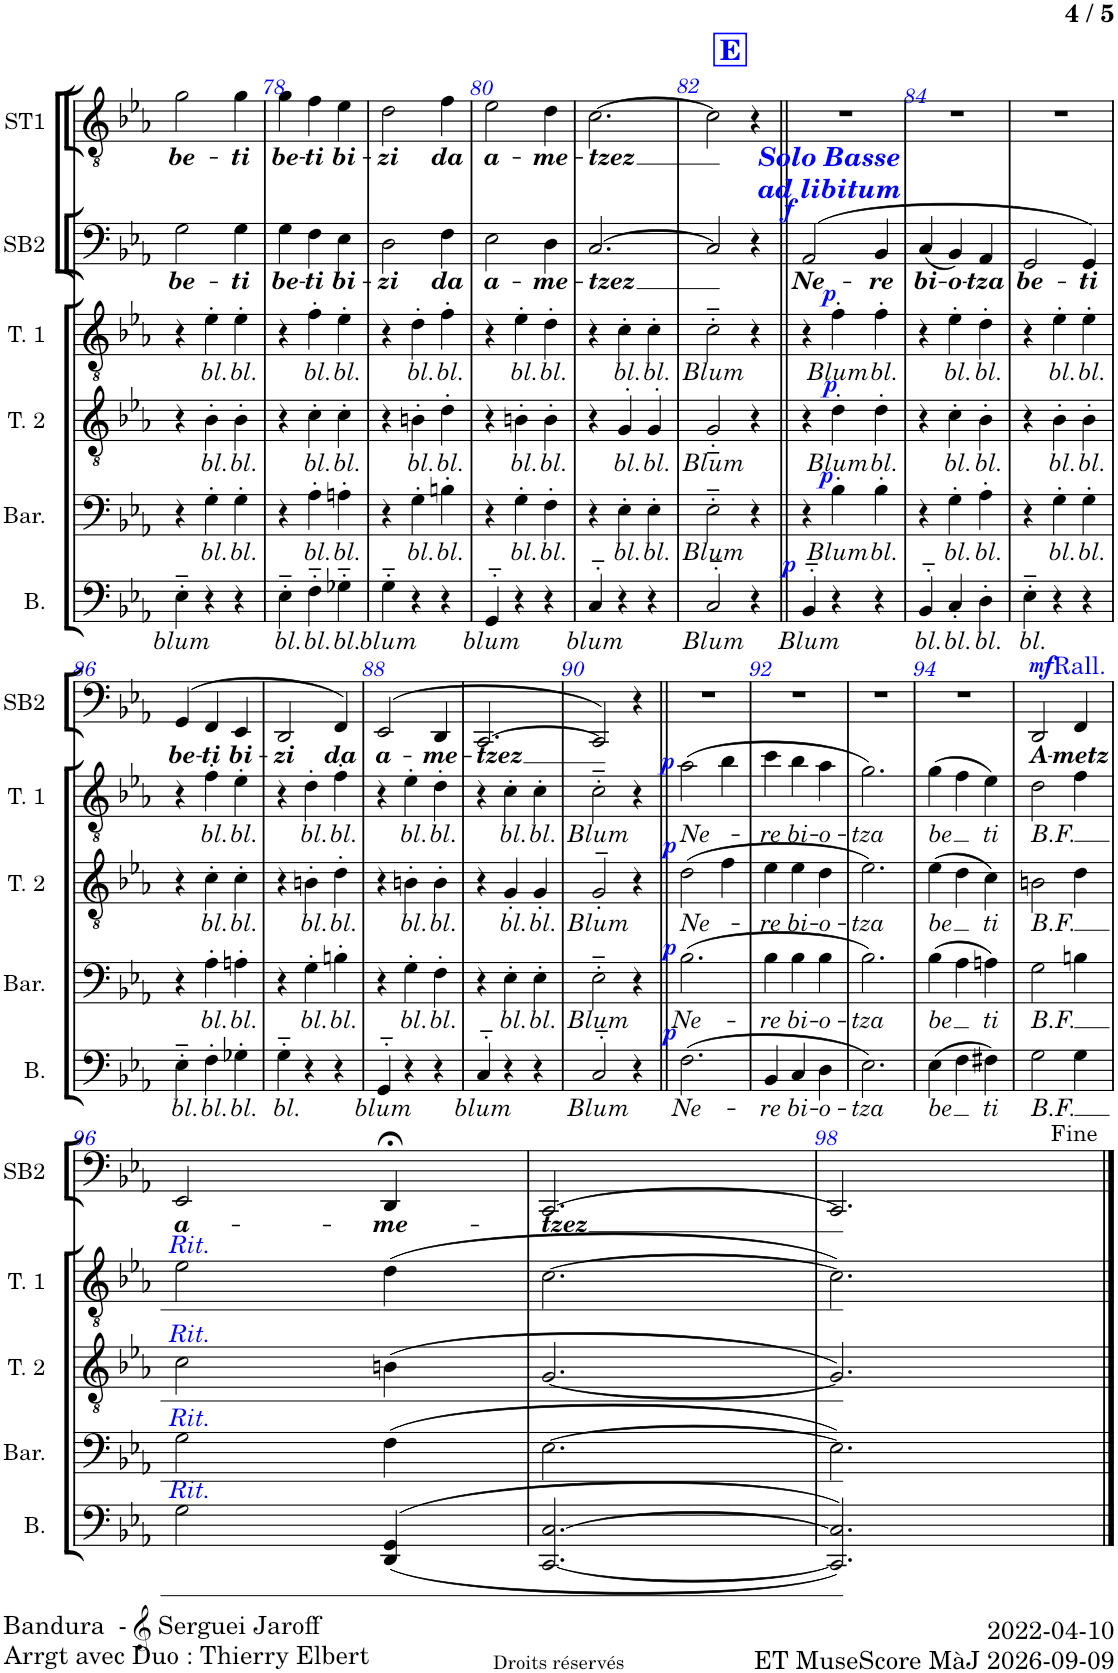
**kern	**text	**dynam	**kern	**text	**dynam	**kern	**text	**dynam	**kern	**text	**dynam	**kern	**text	**dynam	**kern	**text
*part6	*part6	*part6	*part5	*part5	*part5	*part4	*part4	*part4	*part3	*part3	*part3	*part2	*part2	*part2	*part1	*part1
*staff6	*staff6	*staff6	*staff5	*staff5	*staff5	*staff4	*staff4	*staff4	*staff3	*staff3	*staff3	*staff2	*staff2	*staff2	*staff1	*staff1
*I"Basse	*	*	*I"Baryton	*	*	*I"Ténor 2	*	*	*I"Ténor 1	*	*	*I"Basse	*	*	*I"Solo T1	*
*I'B.	*	*	*I'Bar.	*	*	*I'T. 2	*	*	*I'T. 1	*	*	*	*	*	*I'ST1	*
!!LO:PB:g=z
*clefF4	*	*	*clefF4	*	*	*clefGv2	*	*	*clefGv2	*	*	*clefF4	*	*	*clefGv2	*
*k[b-e-a-]	*	*	*k[b-e-a-]	*	*	*k[b-e-a-]	*	*	*k[b-e-a-]	*	*	*k[b-e-a-]	*	*	*k[b-e-a-]	*
*M3/4	*	*	*M3/4	*	*	*M3/4	*	*	*M3/4	*	*	*M3/4	*	*	*M3/4	*
=77	=77	=77	=77	=77	=77	=77	=77	=77	=77	=77	=77	=77	=77	=77	=77	=77
!	!LO:LY:b	!	!	!	!	!	!	!	!	!	!	!	!LO:LY:b	!	!	!LO:LY:b
4E-'~\	blum	.	4r	.	.	4r	.	.	4r	.	.	2G\	be-	.	2g\	be-
!	!	!	!	!LO:LY:b	!	!	!LO:LY:b	!	!	!LO:LY:b	!	!	!	!	!	!
4r	.	.	4G'\	bl.	.	4B-'\	bl.	.	4e-'\	bl.	.	.	.	.	.	.
!	!	!	!	!LO:LY:b	!	!	!LO:LY:b	!	!	!LO:LY:b	!	!	!LO:LY:b	!	!	!LO:LY:b
4r	.	.	4G'\	bl.	.	4B-'\	bl.	.	4e-'\	bl.	.	4G\	-ti	.	4g\	-ti
=78	=78	=78	=78	=78	=78	=78	=78	=78	=78	=78	=78	=78	=78	=78	=78	=78
!	!LO:LY:b	!	!	!	!	!	!	!	!	!	!	!	!LO:LY:b	!	!	!LO:LY:b
4E-'~\	bl.	.	4r	.	.	4r	.	.	4r	.	.	4G\	be-	.	4g\	be-
!	!LO:LY:b	!	!	!LO:LY:b	!	!	!LO:LY:b	!	!	!LO:LY:b	!	!	!LO:LY:b	!	!	!LO:LY:b
4F'~\	bl.	.	4A-'\	bl.	.	4c'\	bl.	.	4f'\	bl.	.	4F\	-ti	.	4f\	-ti
!	!LO:LY:b	!	!	!LO:LY:b	!	!	!LO:LY:b	!	!	!LO:LY:b	!	!	!LO:LY:b	!	!	!LO:LY:b
4G-X'~\	bl.	.	4An'\	bl.	.	4c'\	bl.	.	4e-'\	bl.	.	4E-\	bi-	.	4e-\	bi-
=79	=79	=79	=79	=79	=79	=79	=79	=79	=79	=79	=79	=79	=79	=79	=79	=79
!	!LO:LY:b	!	!	!	!	!	!	!	!	!	!	!	!LO:LY:b	!	!	!LO:LY:b
4G'~\	blum	.	4r	.	.	4r	.	.	4r	.	.	2D\	-zi	.	2d\	-zi
!	!	!	!	!LO:LY:b	!	!	!LO:LY:b	!	!	!LO:LY:b	!	!	!	!	!	!
4r	.	.	4G'\	bl.	.	4Bn'\	bl.	.	4d'\	bl.	.	.	.	.	.	.
!	!	!	!	!LO:LY:b	!	!	!LO:LY:b	!	!	!LO:LY:b	!	!	!LO:LY:b	!	!	!LO:LY:b
4r	.	.	4Bn'\	bl.	.	4d'\	bl.	.	4f'\	bl.	.	4F\	da	.	4f\	da
=80	=80	=80	=80	=80	=80	=80	=80	=80	=80	=80	=80	=80	=80	=80	=80	=80
!	!LO:LY:b	!	!	!	!	!	!	!	!	!	!	!	!LO:LY:b	!	!	!LO:LY:b
4GG'>~>/	blum	.	4r	.	.	4r	.	.	4r	.	.	2E-\	a-	.	2e-\	a-
!	!	!	!	!LO:LY:b	!	!	!LO:LY:b	!	!	!LO:LY:b	!	!	!	!	!	!
4r	.	.	4G'\	bl.	.	4Bn'\	bl.	.	4e-'\	bl.	.	.	.	.	.	.
!	!	!	!	!LO:LY:b	!	!	!LO:LY:b	!	!	!LO:LY:b	!	!	!LO:LY:b	!	!	!LO:LY:b
4r	.	.	4F'\	bl.	.	4B'\	bl.	.	4d'\	bl.	.	4D\	-me-	.	4d\	-me-
=81	=81	=81	=81	=81	=81	=81	=81	=81	=81	=81	=81	=81	=81	=81	=81	=81
!	!LO:LY:b	!	!	!	!	!	!	!	!	!	!	!	!LO:LY:b	!	!	!LO:LY:b
4C'>~>/	blum	.	4r	.	.	4r	.	.	4r	.	.	[>2.C/	-tzez	.	[2.c\	-tzez
!	!	!	!	!LO:LY:b	!	!	!LO:LY:b	!	!	!LO:LY:b	!	!	!	!	!	!
4r	.	.	4E-'\	bl.	.	4G'>/	bl.	.	4c'\	bl.	.	.	.	.	.	.
!	!	!	!	!LO:LY:b	!	!	!LO:LY:b	!	!	!LO:LY:b	!	!	!	!	!	!
4r	.	.	4E-'\	bl.	.	4G'>/	bl.	.	4c'\	bl.	.	.	.	.	.	.
=82	=82	=82	=82	=82	=82	=82	=82	=82	=82	=82	=82	=82	=82	=82	=82	=82
!	!LO:LY:b	!	!	!LO:LY:b	!	!	!LO:LY:b	!	!	!LO:LY:b	!	!	!	!	!	!
2C'>~>/	Blum	.	2E-'~\	Blum	.	2G'~/	Blum	.	2c'~\	Blum	.	2C/]	.	.	2c\]	.
4r	.	.	4r	.	.	4r	.	.	4r	.	.	4r	.	.	4r	.
!!LO:REH:place=s1:a:B:cj:color=#0000FF:fs=14:t=E
=83||	=83||	=83||	=83||	=83||	=83||	=83||	=83||	=83||	=83||	=83||	=83||	=83||	=83||	=83||	=83||	=83||
!	!	!	!	!	!	!	!	!	!	!	!	!LO:TX:a:Bi:color=#0000FF:t=Solo Basse	!	!	!	!
!	!	!	!	!	!	!	!	!	!	!	!	!LO:TX:a:t=ad libitum	!	!	!	!
!	!LO:LY:b	!LO:DY:a	!	!	!LO:DY:a	!	!	!LO:DY:a	!	!	!LO:DY:a	!	!LO:LY:b	!LO:DY:a	!	!
4BB-'>~>/	Blum	p	4r	.	p	4r	.	p	4r	.	p	(>2AA-/	Ne-	f	2.r	.
!	!	!	!	!LO:LY:b	!	!	!LO:LY:b	!	!	!LO:LY:b	!	!	!	!	!	!
4r	.	.	4B-'\	Blum	.	4d'\	Blum	.	4f'\	Blum	.	.	.	.	.	.
!	!	!	!	!LO:LY:b	!	!	!LO:LY:b	!	!	!LO:LY:b	!	!	!LO:LY:b	!	!	!
4r	.	.	4B-'\	bl.	.	4d'\	bl.	.	4f'\	bl.	.	4BB-/	-re	.	.	.
=84	=84	=84	=84	=84	=84	=84	=84	=84	=84	=84	=84	=84	=84	=84	=84	=84
!	!LO:LY:b	!	!	!	!	!	!	!	!	!	!	!	!LO:LY:b	!	!	!
4BB-'>~>/	bl.	.	4r	.	.	4r	.	.	4r	.	.	(4C/	bi-	.	2.r	.
!	!LO:LY:b	!	!	!LO:LY:b	!	!	!LO:LY:b	!	!	!LO:LY:b	!	!	!LO:LY:b	!	!	!
4C'/	bl.	.	4G'\	bl.	.	4c'\	bl.	.	4e-'\	bl.	.	4BB-/)	-o-	.	.	.
!	!LO:LY:b	!	!	!LO:LY:b	!	!	!LO:LY:b	!	!	!LO:LY:b	!	!	!LO:LY:b	!	!	!
4D'\	bl.	.	4A-'\	bl.	.	4B-'\	bl.	.	4d'\	bl.	.	4AA-/	-tza	.	.	.
=85	=85	=85	=85	=85	=85	=85	=85	=85	=85	=85	=85	=85	=85	=85	=85	=85
!	!LO:LY:b	!	!	!	!	!	!	!	!	!	!	!	!LO:LY:b	!	!	!
4E-'~\	bl.	.	4r	.	.	4r	.	.	4r	.	.	2GG/	be-	.	2.r	.
!	!	!	!	!LO:LY:b	!	!	!LO:LY:b	!	!	!LO:LY:b	!	!	!	!	!	!
4r	.	.	4G'\	bl.	.	4B-'\	bl.	.	4e-'\	bl.	.	.	.	.	.	.
!	!	!	!	!LO:LY:b	!	!	!LO:LY:b	!	!	!LO:LY:b	!	!	!LO:LY:b	!	!	!
4r	.	.	4G'\	bl.	.	4B-'\	bl.	.	4e-'\	bl.	.	4GG/)	-ti	.	.	.
!!LO:LB:g=z
=86	=86	=86	=86	=86	=86	=86	=86	=86	=86	=86	=86	=86	=86	=86	=86	=86
!	!LO:LY:b	!	!	!	!	!	!	!	!	!	!	!	!LO:LY:b	!	!	!
4E-'~\	bl.	.	4r	.	.	4r	.	.	4r	.	.	(>4GG/	be-	.	2.r	.
!	!LO:LY:b	!	!	!LO:LY:b	!	!	!LO:LY:b	!	!	!LO:LY:b	!	!	!LO:LY:b	!	!	!
4F'\	bl.	.	4A-'\	bl.	.	4c'\	bl.	.	4f'\	bl.	.	4FF/	-ti	.	.	.
!	!LO:LY:b	!	!	!LO:LY:b	!	!	!LO:LY:b	!	!	!LO:LY:b	!	!	!LO:LY:b	!	!	!
4G-X'\	bl.	.	4An'\	bl.	.	4c'\	bl.	.	4e-'\	bl.	.	4EE-/	bi-	.	.	.
=87	=87	=87	=87	=87	=87	=87	=87	=87	=87	=87	=87	=87	=87	=87	=87	=87
!	!LO:LY:b	!	!	!	!	!	!	!	!	!	!	!	!LO:LY:b	!	!	!
4G'~\	bl.	.	4r	.	.	4r	.	.	4r	.	.	2DD/	-zi	.	2.r	.
!	!	!	!	!LO:LY:b	!	!	!LO:LY:b	!	!	!LO:LY:b	!	!	!	!	!	!
4r	.	.	4G'\	bl.	.	4Bn'\	bl.	.	4d'\	bl.	.	.	.	.	.	.
!	!	!	!	!LO:LY:b	!	!	!LO:LY:b	!	!	!LO:LY:b	!	!	!LO:LY:b	!	!	!
4r	.	.	4Bn'\	bl.	.	4d'\	bl.	.	4f'\	bl.	.	4FF/)	da	.	.	.
=88	=88	=88	=88	=88	=88	=88	=88	=88	=88	=88	=88	=88	=88	=88	=88	=88
!	!LO:LY:b	!	!	!	!	!	!	!	!	!	!	!	!LO:LY:b	!	!	!
4GG'>~>/	blum	.	4r	.	.	4r	.	.	4r	.	.	(>2EE-/	a-	.	2.r	.
!	!	!	!	!LO:LY:b	!	!	!LO:LY:b	!	!	!LO:LY:b	!	!	!	!	!	!
4r	.	.	4G'\	bl.	.	4Bn'\	bl.	.	4e-'\	bl.	.	.	.	.	.	.
!	!	!	!	!LO:LY:b	!	!	!LO:LY:b	!	!	!LO:LY:b	!	!	!LO:LY:b	!	!	!
4r	.	.	4F'\	bl.	.	4B'\	bl.	.	4d'\	bl.	.	4DD/	-me-	.	.	.
=89	=89	=89	=89	=89	=89	=89	=89	=89	=89	=89	=89	=89	=89	=89	=89	=89
!	!LO:LY:b	!	!	!	!	!	!	!	!	!	!	!	!LO:LY:b	!	!	!
4C'>~>/	blum	.	4r	.	.	4r	.	.	4r	.	.	[>2.CC/	-tzez	.	2.r	.
!	!	!	!	!LO:LY:b	!	!	!LO:LY:b	!	!	!LO:LY:b	!	!	!	!	!	!
4r	.	.	4E-'\	bl.	.	4G'/	bl.	.	4c'\	bl.	.	.	.	.	.	.
!	!	!	!	!LO:LY:b	!	!	!LO:LY:b	!	!	!LO:LY:b	!	!	!	!	!	!
4r	.	.	4E-'\	bl.	.	4G'/	bl.	.	4c'\	bl.	.	.	.	.	.	.
=90	=90	=90	=90	=90	=90	=90	=90	=90	=90	=90	=90	=90	=90	=90	=90	=90
!	!LO:LY:b	!	!	!LO:LY:b	!	!	!LO:LY:b	!	!	!LO:LY:b	!	!	!	!	!	!
2C'>~>/	Blum	.	2E-'~\	Blum	.	2G'~>/	Blum	.	2c'~\	Blum	.	2CC/])	.	.	2.r	.
4r	.	.	4r	.	.	4r	.	.	4r	.	.	4r	.	.	.	.
=91||	=91||	=91||	=91||	=91||	=91||	=91||	=91||	=91||	=91||	=91||	=91||	=91||	=91||	=91||	=91||	=91||
!	!LO:LY:b	!LO:DY:a	!	!LO:LY:b	!LO:DY:a	!	!LO:LY:b	!LO:DY:a	!	!LO:LY:b	!LO:DY:a	!	!	!	!	!
(2.F\	Ne-	p	(2.B-\	Ne-	p	(2d\	Ne-	p	(2a-\	Ne-	p	2.r	.	.	2.r	.
.	.	.	.	.	.	4f\	.	.	4b-\	.	.	.	.	.	.	.
=92	=92	=92	=92	=92	=92	=92	=92	=92	=92	=92	=92	=92	=92	=92	=92	=92
!	!LO:LY:b	!	!	!LO:LY:b	!	!	!LO:LY:b	!	!	!LO:LY:b	!	!	!	!	!	!
4BB-/	-re	.	4B-\	-re	.	4e-\	-re	.	4cc\	-re	.	2.r	.	.	2.r	.
!	!LO:LY:b	!	!	!LO:LY:b	!	!	!LO:LY:b	!	!	!LO:LY:b	!	!	!	!	!	!
4C/	bi-	.	4B-\	bi-	.	4e-\	bi-	.	4b-\	bi-	.	.	.	.	.	.
!	!LO:LY:b	!	!	!LO:LY:b	!	!	!LO:LY:b	!	!	!LO:LY:b	!	!	!	!	!	!
4D\	-o-	.	4B-\	-o-	.	4d\	-o-	.	4a-\	-o-	.	.	.	.	.	.
=93	=93	=93	=93	=93	=93	=93	=93	=93	=93	=93	=93	=93	=93	=93	=93	=93
!	!LO:LY:b	!	!	!LO:LY:b	!	!	!LO:LY:b	!	!	!LO:LY:b	!	!	!	!	!	!
2.E-\)	-tza	.	2.B-\)	-tza	.	2.e-\)	-tza	.	2.g\)	-tza	.	2.r	.	.	2.r	.
=94	=94	=94	=94	=94	=94	=94	=94	=94	=94	=94	=94	=94	=94	=94	=94	=94
!	!LO:LY:b	!	!	!LO:LY:b	!	!	!LO:LY:b	!	!	!LO:LY:b	!	!	!	!	!	!
*	*	*	*	*	*	*	*	*	*	*	*	*^	*	*	*	*
(4E-\	-be	.	(4B-\	-be	.	(4e-\	-be	.	(4g\	-be	.	2.r	2ryy	.	.	2.r	.
4F\	.	.	4A-\	.	.	4d\	.	.	4f\	.	.	.	.	.	.	.	.
!	!LO:LY:b	!	!	!LO:LY:b	!	!	!LO:LY:b	!	!	!LO:LY:b	!	!	!	!	!	!	!
4F#X\)	ti	.	4An\)	ti	.	4c\)	ti	.	4e-\)	ti	.	.	8ryy	.	.	.	.
!	!	!	!	!	!	!	!	!	!	!	!	!	!	!	!LO:DY:a	!	!
.	.	.	.	.	.	.	.	.	.	.	.	.	8ryy	.	mf	.	.
=95	=95	=95	=95	=95	=95	=95	=95	=95	=95	=95	=95	=95	=95	=95	=95	=95	=95
!	!	!	!	!	!	!	!	!	!	!	!	!LO:TX:a:color=#0000FF:t=Rall.	!	!	!	!	!
!	!LO:LY:b	!	!	!LO:LY:b	!	!	!LO:LY:b	!	!	!LO:LY:b	!	!	!	!LO:LY:b	!	!	!
*	*	*	*	*	*	*	*	*	*	*	*	*v	*v	*	*	*	*
2G\	B.F.	.	2G\	B.F.	.	2Bn\	B.F.	.	2d\	B.F.	.	2DD/	A-	.	2.r	.
!	!	!	!	!	!	!	!	!	!	!	!	!	!LO:LY:b	!	!	!
4G\	.	.	4Bn\	.	.	4d\	.	.	4f\	.	.	4FF/	-metz	.	.	.
!!LO:LB:g=z
=96	=96	=96	=96	=96	=96	=96	=96	=96	=96	=96	=96	=96	=96	=96	=96	=96
!	!	!	!	!	!	!	!	!	!LO:TX:a:i:color=#0000FF:t=Rit.	!	!	!	!	!	!	!
!	!	!	!	!	!	!LO:TX:a:i:color=#0000FF:t=Rit.	!	!	!	!	!	!	!	!	!	!
!	!	!	!LO:TX:a:i:color=#0000FF:t=Rit.	!	!	!	!	!	!	!	!	!	!	!	!	!
!LO:TX:a:i:color=#0000FF:t=Rit.	!	!	!	!	!	!	!	!	!	!	!	!	!	!	!	!
!	!	!	!	!	!	!	!	!	!	!	!	!	!LO:LY:b	!	!	!
2G\	.	.	2G\	.	.	2c\	.	.	2e-\	.	.	2EE-/	a-	.	2.r	.
!	!	!	!	!	!	!	!	!	!	!	!	!	!LO:LY:b	!	!	!
((>4DD/ 4GG/	.	.	(4F\	.	.	(4Bn\	.	.	(4d\	.	.	4DD;</	-me-	.	.	.
=97	=97	=97	=97	=97	=97	=97	=97	=97	=97	=97	=97	=97	=97	=97	=97	=97
!	!	!	!	!	!	!	!	!	!	!	!	!	!LO:LY:b	!	!	!
[2.CC/ [2.C/	.	.	[2.E-\	.	.	[2.G/	.	.	[2.c\	.	.	[>2.CC/	-tzez	.	2.r	.
=98	=98	=98	=98	=98	=98	=98	=98	=98	=98	=98	=98	=98	=98	=98	=98	=98
2.CC/] 2.C/]))	.	.	2.E-\])	.	.	2.G/])	.	.	2.c\])	.	.	2.CC/]	.	.	2.r	.
==	==	==	==	==	==	==	==	==	==	==	==	==	==	==	==	==
*-	*-	*-	*-	*-	*-	*-	*-	*-	*-	*-	*-	*-	*-	*-	*-	*-
